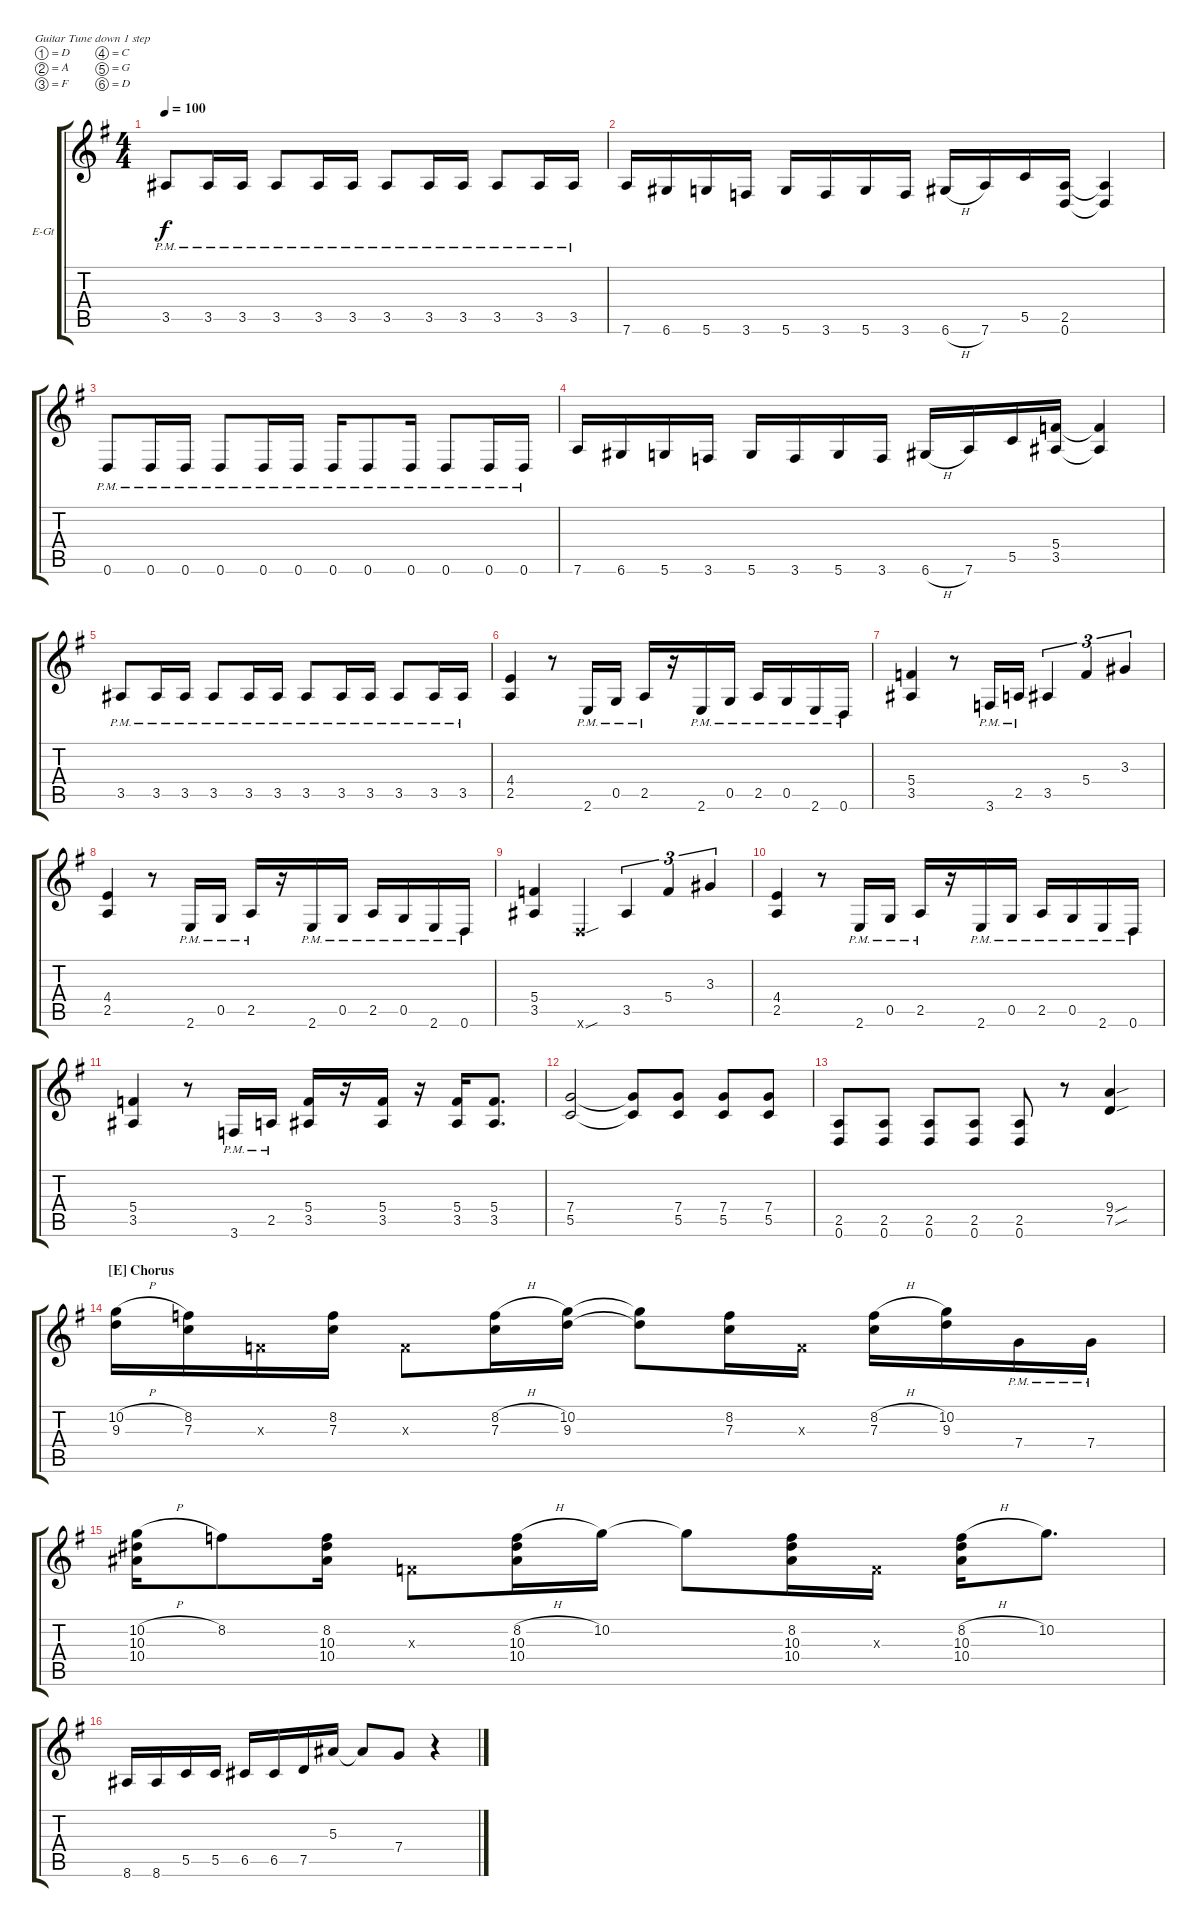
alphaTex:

\defaultSystemsLayout 4
\bracketExtendMode groupsimilarinstruments
\firstSystemTrackNameOrientation horizontal
\otherSystemsTrackNameOrientation horizontal
\track ("Guitar 1" "E-Gt") {instrument distortionguitar}
\staff {score tabs}
\tuning (D4 A3 F3 C3 G2 D2)
\ts (4 4)
\tempo 100
\clef g2
\scale
1.03909
\ks g
3.5{pm}.8{dy f} 3.5{pm}.16 3.5{pm}.16 3.5{pm}.8 3.5{pm}.16 3.5{pm}.16 3.5{pm}.8 3.5{pm}.16 3.5{pm}.16 3.5{pm}.8 3.5{pm}.16 3.5{pm}.16 |
\scale
0.960908 7.6.16 6.6.16 5.6.16 3.6.16 5.6.16 3.6.16 5.6.16 3.6.16 6.6{h}.16 7.6.16 5.5.16 (0.6 2.5).16 (0.6{t} 2.5{t}).4 |
\scale
1.03909 0.6{pm}.8 0.6{pm}.16 0.6{pm}.16 0.6{pm}.8 0.6{pm}.16 0.6{pm}.16 0.6{pm}.16 0.6{pm}.8 0.6{pm}.16 0.6{pm}.8 0.6{pm}.16 0.6{pm}.16 |
\scale
0.960908 7.6.16 6.6.16 5.6.16 3.6.16 5.6.16 3.6.16 5.6.16 3.6.16 6.6{h}.16 7.6.16 5.5.16 (3.5 5.4).16 (3.5{t} 5.4{t}).4 |
\scale
1.03909 3.5{pm}.8 3.5{pm}.16 3.5{pm}.16 3.5{pm}.8 3.5{pm}.16 3.5{pm}.16 3.5{pm}.8 3.5{pm}.16 3.5{pm}.16 3.5{pm}.8 3.5{pm}.16 3.5{pm}.16 |
\scale
0.960908 (2.5 4.4).4 r.8 2.6{pm}.16 0.5{pm}.16 2.5{pm}.16 r.16 2.6{pm}.16 0.5{pm}.16 2.5{pm}.16 0.5{pm}.16 2.6{pm}.16 0.6{pm}.16 |
\scale
1.03909 (3.5 5.4).4 r.8 3.6{pm}.16 2.5{pm}.16 3.5.4{tu (3 2)} 5.4.4{tu (3 2)} 3.3.4{tu (3 2)} |
\scale
0.960908 (2.5 4.4).4 r.8 2.6{pm}.16 0.5{pm}.16 2.5{pm}.16 r.16 2.6{pm}.16 0.5{pm}.16 2.5{pm}.16 0.5{pm}.16 2.6{pm}.16 0.6{pm}.16 |
\scale
1.03909 (3.5 5.4).4 0.6{sou x}.4 3.5.4{tu (3 2)} 5.4.4{tu (3 2)} 3.3.4{tu (3 2)} |
\scale
0.960908 (2.5 4.4).4 r.8 2.6{pm}.16 0.5{pm}.16 2.5{pm}.16 r.16 2.6{pm}.16 0.5{pm}.16 2.5{pm}.16 0.5{pm}.16 2.6{pm}.16 0.6{pm}.16 |
\scale
1.03909 (3.5 5.4).4 r.8 3.6{pm}.16 2.5{pm}.16 (3.5 5.4).16 r.16 (3.5 5.4).16 r.16 (3.5 5.4).16 (5.4 3.5).8{d} |
\scale
0.960908 (5.5 7.4).2 (5.5{t} 7.4{t}).8 (5.5 7.4).8 (5.5 7.4).8 (5.5 7.4).8 |
\scale
1.03909 (0.6 2.5).8 (0.6 2.5).8 (0.6 2.5).8 (0.6 2.5).8 (0.6 2.5).8 r.8 (7.5{sou} 9.4{sou}).4 |
\section ("E" "Chorus")
\scale
0.960908 (9.3{h} 10.2{h}).16 (7.3 8.2).16 0.3{x}.16 (7.3 8.2).16 0.3{x}.8 (7.3{h} 8.2{h}).16 (9.3 10.2).16 (9.3{t} 10.2{t}).8 (7.3 8.2).16 0.3{x}.16 (7.3{h} 8.2{h}).16 (9.3 10.2).16 7.4{pm}.16 7.4{pm}.16 |
\scale
1.03909 (10.2{h} 10.3 10.4).16 8.2.8 (10.4 10.3 8.2).16 0.3{x}.8 (10.4 10.3 8.2{h}).16 10.2.16 10.2{t}.8 (10.4 10.3 8.2).16 0.3{x}.16 (10.4 10.3 8.2{h}).16 10.2.8{d} |
\scale
0.960908 8.6.16 8.6.16 5.5.16 5.5.16 6.5.16 6.5.16 7.5.16 5.3.16 5.3{t}.8 7.4.8 r.4
